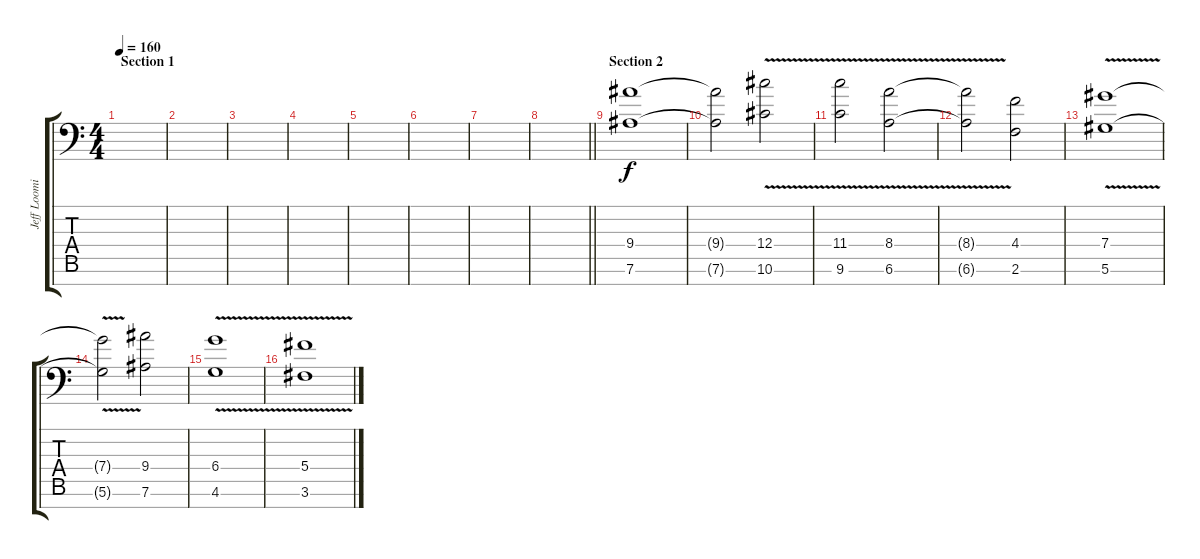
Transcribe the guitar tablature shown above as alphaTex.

\track ("Jeff Loomis - lead guitar 1" "Jeff Loomi") {instrument distortionguitar}
\staff {score tabs}
\tuning (Eb4 Bb3 Gb3 Db3 Ab2 Eb2 Bb1) {hide}
\ts (4 4)
\section ("" "Section 1")
\tempo 160
\clef f4
\ks c
|
|
|
|
|
|
|
\barLineRight lightlight
|
\section ("" "Section 2")
(9.4 7.6).1 |
(9.4{t} 7.6{t}).2 (12.4{v} 10.6{v}).2 |
(11.4{v} 9.6{v}).2 (8.4{v} 6.6{v}).2 |
(8.4{t} 6.6{t}).2 (4.4 2.6).2 |
(7.4{v} 5.6{v}).1 |
(7.4{t} 5.6{t}).2 (9.4 7.6).2 |
(6.4{v} 4.6{v}).1 |
(5.4{v} 3.6{v}).1
